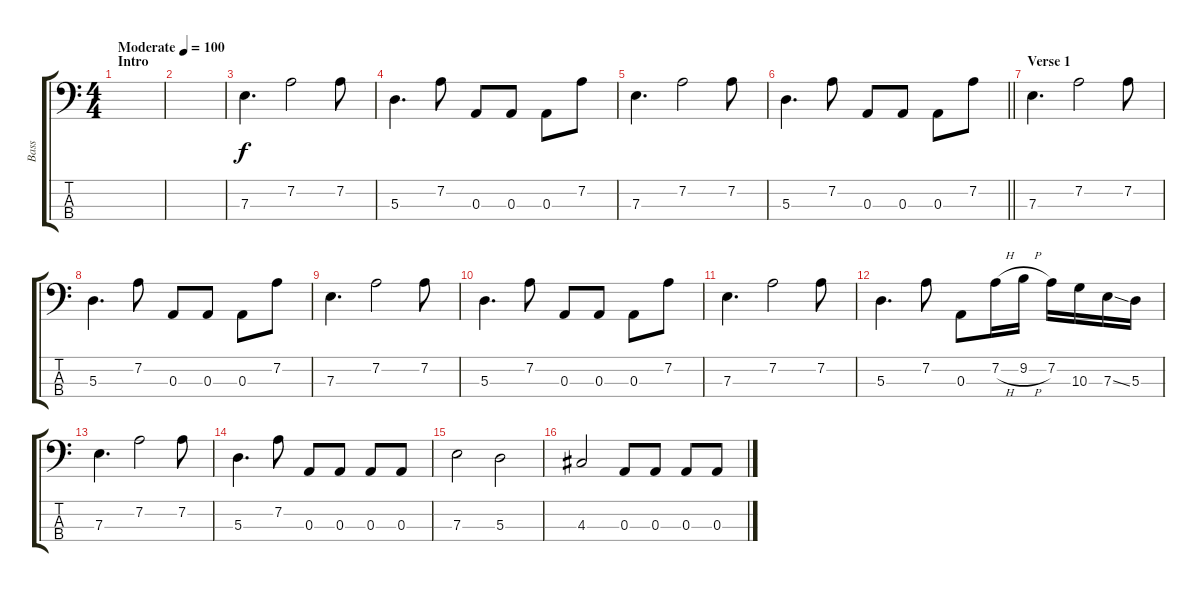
\track ("Bass" "Bass") {instrument electricbassfinger}
\staff {score tabs}
\tuning (G2 D2 A1 E1) {hide}
\ts (4 4)
\section ("" "Intro")
\tempo (100 "Moderate")
\clef f4
\ks c
|
|
7.3.4{d} 7.2.2 7.2.8 |
5.3.4{d} 7.2.8 0.3.8 0.3.8 0.3.8 7.2.8 |
7.3.4{d} 7.2.2 7.2.8 |
\barLineRight lightlight
5.3.4{d} 7.2.8 0.3.8 0.3.8 0.3.8 7.2.8 |
\section ("" "Verse 1")
7.3.4{d} 7.2.2 7.2.8 |
5.3.4{d} 7.2.8 0.3.8 0.3.8 0.3.8 7.2.8 |
7.3.4{d} 7.2.2 7.2.8 |
5.3.4{d} 7.2.8 0.3.8 0.3.8 0.3.8 7.2.8 |
7.3.4{d} 7.2.2 7.2.8 |
5.3.4{d} 7.2.8 0.3.8 7.2{h}.16 9.2{h}.16 7.2.16 10.3.16 7.3{ss}.16 5.3.16 |
7.3.4{d} 7.2.2 7.2.8 |
5.3.4{d} 7.2.8 0.3.8 0.3.8 0.3.8 0.3.8 |
7.3.2 5.3.2 |
4.3.2 0.3.8 0.3.8 0.3.8 0.3.8
